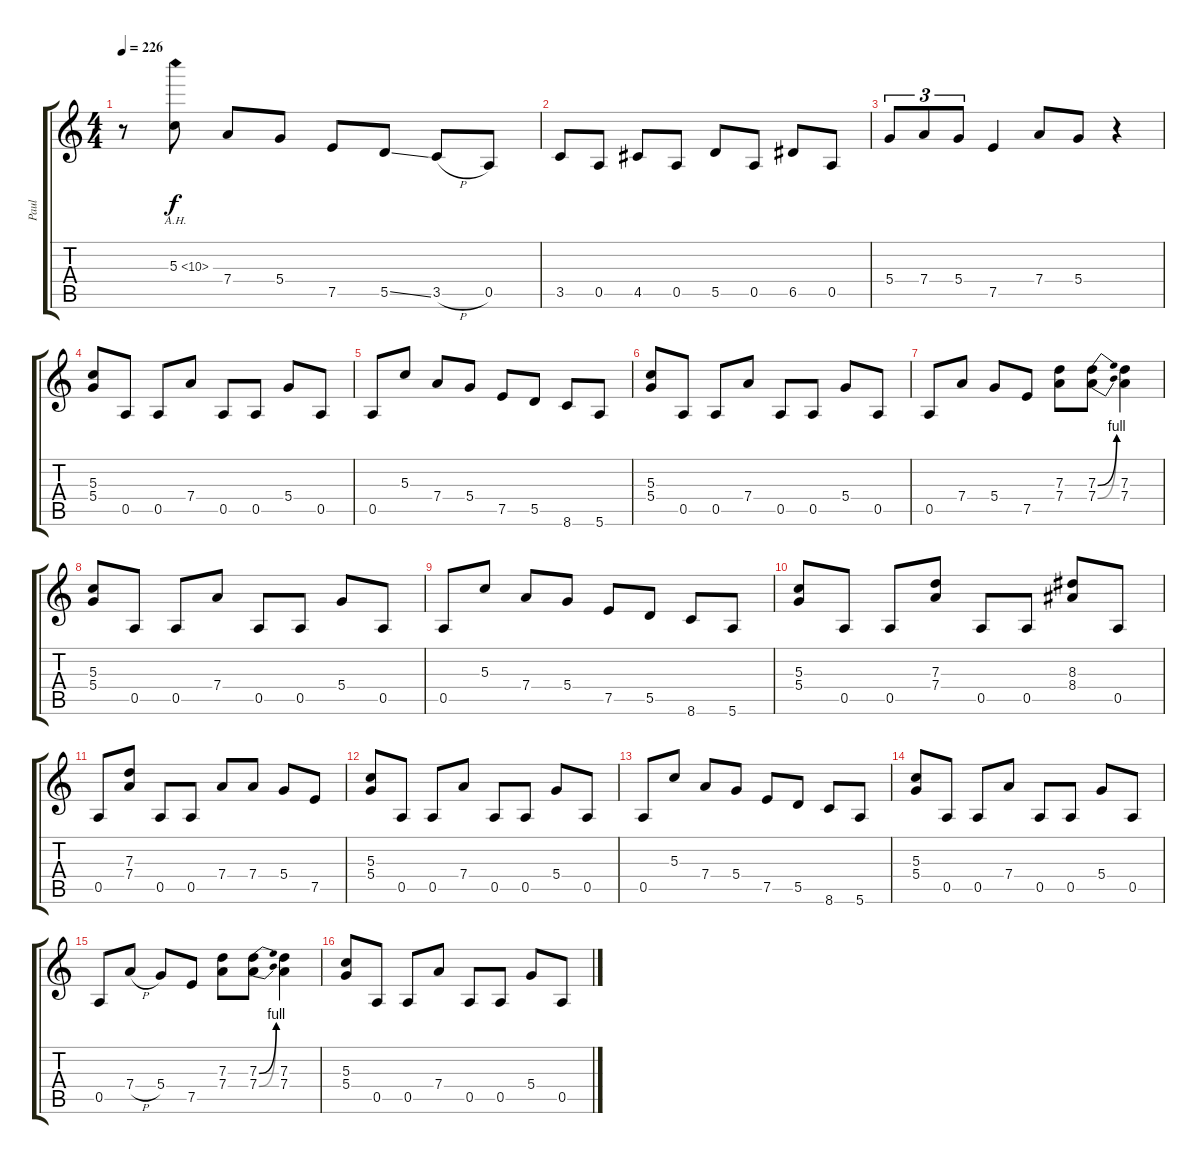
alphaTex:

\track ("Paul" "Paul") {instrument overdrivenguitar}
\staff {score tabs}
\tuning (E4 B3 G3 D3 A2 E2) {hide}
\ts (4 4)
\tempo 226
\clef g2
\ks c
r.8{dy f} 5.3{ah 5}.8 7.4.8 5.4.8 7.5.8 5.5{ss}.8 3.5{h}.8 0.5.8 |
3.5.8 0.5.8 4.5.8 0.5.8 5.5.8 0.5.8 6.5.8 0.5.8 |
5.4.8{tu (3 2)} 7.4.8{tu (3 2)} 5.4.8{tu (3 2)} 7.5.4 7.4.8 5.4.8 r.4 |
(5.3 5.4).8 0.5.8{instrument electricguitarmuted} 0.5.8 7.4.8{instrument overdrivenguitar} 0.5.8{instrument electricguitarmuted} 0.5.8 5.4.8{instrument overdrivenguitar} 0.5.8{instrument electricguitarmuted} |
0.5.8 5.3.8 7.4.8 5.4.8 7.5.8 5.5.8 8.6.8 5.6.8 |
(5.3 5.4).8{instrument overdrivenguitar} 0.5.8{instrument electricguitarmuted} 0.5.8 7.4.8{instrument overdrivenguitar} 0.5.8{instrument electricguitarmuted} 0.5.8 5.4.8{instrument overdrivenguitar} 0.5.8{instrument electricguitarmuted} |
0.5.8 7.4.8{instrument overdrivenguitar} 5.4.8 7.5.8 (7.3 7.4).8 (7.3{be (bend 0 0 60 4)} 7.4{be (bend 0 0 60 4)}).8 (7.3 7.4).4 |
(5.3 5.4).8 0.5.8{instrument electricguitarmuted} 0.5.8 7.4.8{instrument overdrivenguitar} 0.5.8{instrument electricguitarmuted} 0.5.8 5.4.8{instrument overdrivenguitar} 0.5.8{instrument electricguitarmuted} |
0.5.8 5.3.8 7.4.8 5.4.8 7.5.8 5.5.8 8.6.8 5.6.8 |
(5.3 5.4).8{instrument overdrivenguitar} 0.5.8{instrument electricguitarmuted} 0.5.8 (7.3 7.4).8{instrument overdrivenguitar} 0.5.8{instrument electricguitarmuted} 0.5.8 (8.3 8.4).8{instrument overdrivenguitar} 0.5.8{instrument electricguitarmuted} |
0.5.8{instrument electricguitarmuted} (7.3 7.4).8{instrument overdrivenguitar} 0.5.8{instrument electricguitarmuted} 0.5.8 7.4.8{instrument overdrivenguitar} 7.4.8 5.4.8 7.5.8 |
(5.3 5.4).8{instrument overdrivenguitar} 0.5.8{instrument electricguitarmuted} 0.5.8 7.4.8{instrument overdrivenguitar} 0.5.8{instrument electricguitarmuted} 0.5.8 5.4.8{instrument overdrivenguitar} 0.5.8{instrument electricguitarmuted} |
0.5.8 5.3.8{instrument overdrivenguitar} 7.4.8 5.4.8 7.5.8 5.5.8 8.6.8 5.6.8 |
(5.3 5.4).8{instrument overdrivenguitar} 0.5.8{instrument electricguitarmuted} 0.5.8 7.4.8{instrument overdrivenguitar} 0.5.8{instrument electricguitarmuted} 0.5.8 5.4.8{instrument overdrivenguitar} 0.5.8{instrument electricguitarmuted} |
0.5.8 7.4{h}.8{instrument overdrivenguitar} 5.4.8 7.5.8 (7.3 7.4).8 (7.3{be (bend 0 0 60 4)} 7.4{be (bend 0 0 60 4)}).8 (7.3 7.4).4 |
(5.3 5.4).8{instrument overdrivenguitar} 0.5.8{instrument electricguitarmuted} 0.5.8 7.4.8{instrument overdrivenguitar} 0.5.8{instrument electricguitarmuted} 0.5.8 5.4.8{instrument overdrivenguitar} 0.5.8{instrument electricguitarmuted}
